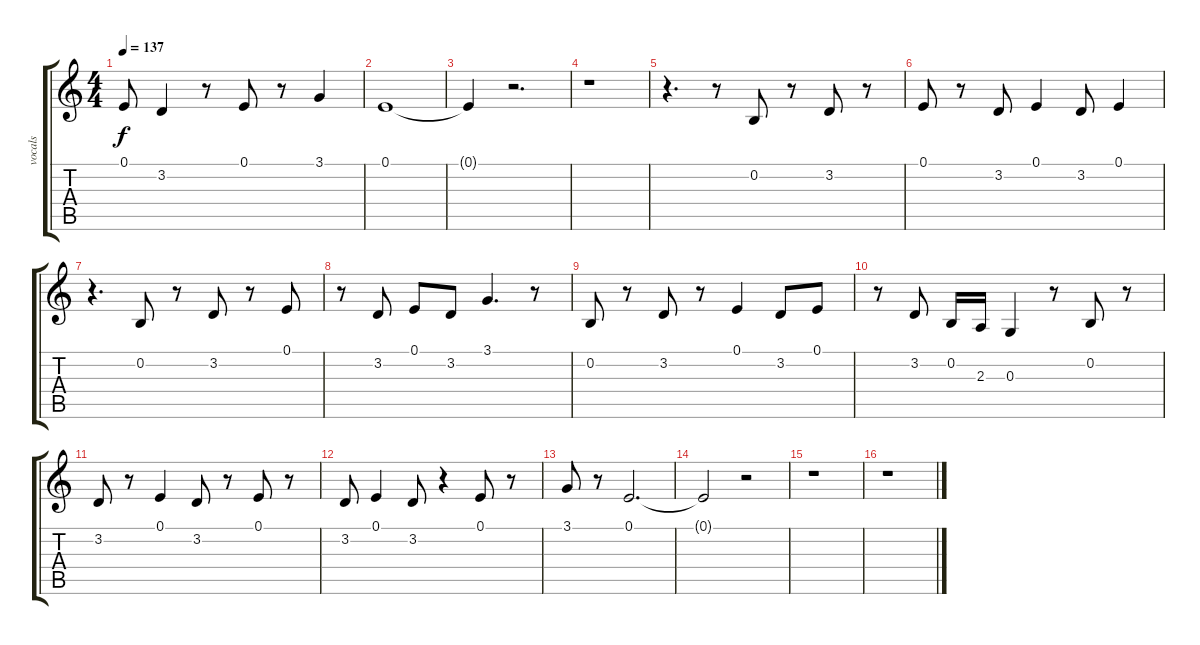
\track ("vocals" "vocals") {instrument oboe}
\staff {score tabs}
\tuning (E4 B3 G3 D3 A2 E2) {hide}
\ts (4 4)
\tempo 137
\clef g2
\ks c
0.1{t}.8{dy f} 3.2.4 r.8 0.1.8 r.8 3.1.4 |
0.1.1 |
0.1{t}.4 r.2{d} |
r.1 |
r.4{d} r.8 0.2.8 r.8 3.2.8 r.8 |
0.1.8 r.8 3.2.8 0.1.4 3.2.8 0.1.4 |
r.4{d} 0.2.8 r.8 3.2.8 r.8 0.1.8 |
r.8 3.2.8 0.1.8 3.2.8 3.1.4{d} r.8 |
0.2.8 r.8 3.2.8 r.8 0.1.4 3.2.8 0.1.8 |
r.8 3.2.8 0.2.16 2.3.16 0.3.4 r.8 0.2.8 r.8 |
3.2.8 r.8 0.1.4 3.2.8 r.8 0.1.8 r.8 |
3.2.8 0.1.4 3.2.8 r.4 0.1.8 r.8 |
3.1.8 r.8 0.1.2{d} |
0.1{t}.2 r.2 |
r.1 |
r.1
